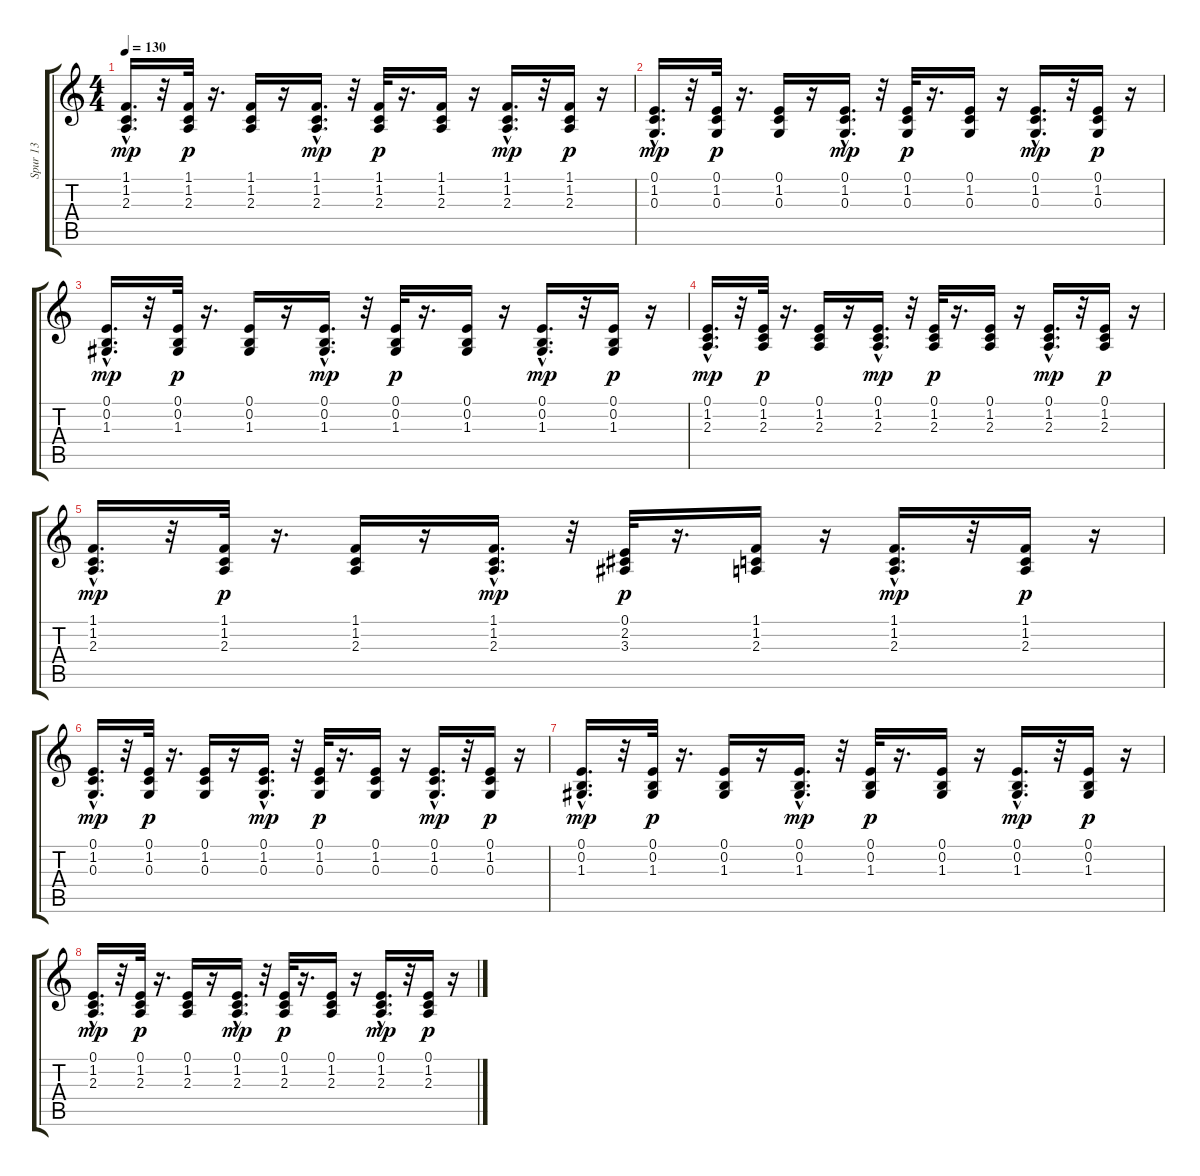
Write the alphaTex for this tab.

\track ("Spur 13" "Spur 13") {instrument brightacousticpiano}
\staff {score tabs}
\tuning (E4 B3 G3 D3 A2 E2) {hide}
\ts (4 4)
\tempo 130
\clef g2
\ks c
(1.1{hac} 1.2{hac} 2.3{hac}).16{d dy mp} r.32 (1.1 1.2 2.3).32{dy p} r.16{d} (1.1 1.2 2.3).16 r.16 (1.1{hac} 1.2{hac} 2.3{hac}).16{d dy mp} r.32 (1.1 1.2 2.3).32{dy p} r.16{d} (1.1 1.2 2.3).16 r.16 (1.1{hac} 1.2{hac} 2.3{hac}).16{d dy mp} r.32 (1.1 1.2 2.3).16{dy p} r.16 |
(0.1{hac} 1.2{hac} 0.3{hac}).16{d dy mp} r.32 (0.1 1.2 0.3).32{dy p} r.16{d} (0.1 1.2 0.3).16 r.16 (0.1{hac} 1.2{hac} 0.3{hac}).16{d dy mp} r.32 (0.1 1.2 0.3).32{dy p} r.16{d} (0.1 1.2 0.3).16 r.16 (0.1{hac} 1.2{hac} 0.3{hac}).16{d dy mp} r.32 (0.1 1.2 0.3).16{dy p} r.16 |
(0.1{hac} 0.2{hac} 1.3{hac}).16{d dy mp} r.32 (0.1 0.2 1.3).32{dy p} r.16{d} (0.1 0.2 1.3).16 r.16 (0.1{hac} 0.2{hac} 1.3{hac}).16{d dy mp} r.32 (0.1 0.2 1.3).32{dy p} r.16{d} (0.1 0.2 1.3).16 r.16 (0.1{hac} 0.2{hac} 1.3{hac}).16{d dy mp} r.32 (0.1 0.2 1.3).16{dy p} r.16 |
(0.1{hac} 1.2{hac} 2.3{hac}).16{d dy mp} r.32 (0.1 1.2 2.3).32{dy p} r.16{d} (0.1 1.2 2.3).16 r.16 (0.1{hac} 1.2{hac} 2.3{hac}).16{d dy mp} r.32 (0.1 1.2 2.3).32{dy p} r.16{d} (0.1 1.2 2.3).16 r.16 (0.1{hac} 1.2{hac} 2.3{hac}).16{d dy mp} r.32 (0.1 1.2 2.3).16{dy p} r.16 |
(1.1{hac} 1.2{hac} 2.3{hac}).16{d dy mp} r.32 (1.1 1.2 2.3).32{dy p} r.16{d} (1.1 1.2 2.3).16 r.16 (1.1{hac} 1.2{hac} 2.3{hac}).16{d dy mp} r.32 (0.1 2.2 3.3).32{dy p} r.16{d} (1.1 1.2 2.3).16 r.16 (1.1{hac} 1.2{hac} 2.3{hac}).16{d dy mp} r.32 (1.1 1.2 2.3).16{dy p} r.16 |
(0.1{hac} 1.2{hac} 0.3{hac}).16{d dy mp} r.32 (0.1 1.2 0.3).32{dy p} r.16{d} (0.1 1.2 0.3).16 r.16 (0.1{hac} 1.2{hac} 0.3{hac}).16{d dy mp} r.32 (0.1 1.2 0.3).32{dy p} r.16{d} (0.1 1.2 0.3).16 r.16 (0.1{hac} 1.2{hac} 0.3{hac}).16{d dy mp} r.32 (0.1 1.2 0.3).16{dy p} r.16 |
(0.1{hac} 0.2{hac} 1.3{hac}).16{d dy mp} r.32 (0.1 0.2 1.3).32{dy p} r.16{d} (0.1 0.2 1.3).16 r.16 (0.1{hac} 0.2{hac} 1.3{hac}).16{d dy mp} r.32 (0.1 0.2 1.3).32{dy p} r.16{d} (0.1 0.2 1.3).16 r.16 (0.1{hac} 0.2{hac} 1.3{hac}).16{d dy mp} r.32 (0.1 0.2 1.3).16{dy p} r.16 |
(0.1{hac} 1.2{hac} 2.3{hac}).16{d dy mp} r.32 (0.1 1.2 2.3).32{dy p} r.16{d} (0.1 1.2 2.3).16 r.16 (0.1{hac} 1.2{hac} 2.3{hac}).16{d dy mp} r.32 (0.1 1.2 2.3).32{dy p} r.16{d} (0.1 1.2 2.3).16 r.16 (0.1{hac} 1.2{hac} 2.3{hac}).16{d dy mp} r.32 (0.1 1.2 2.3).16{dy p} r.16
